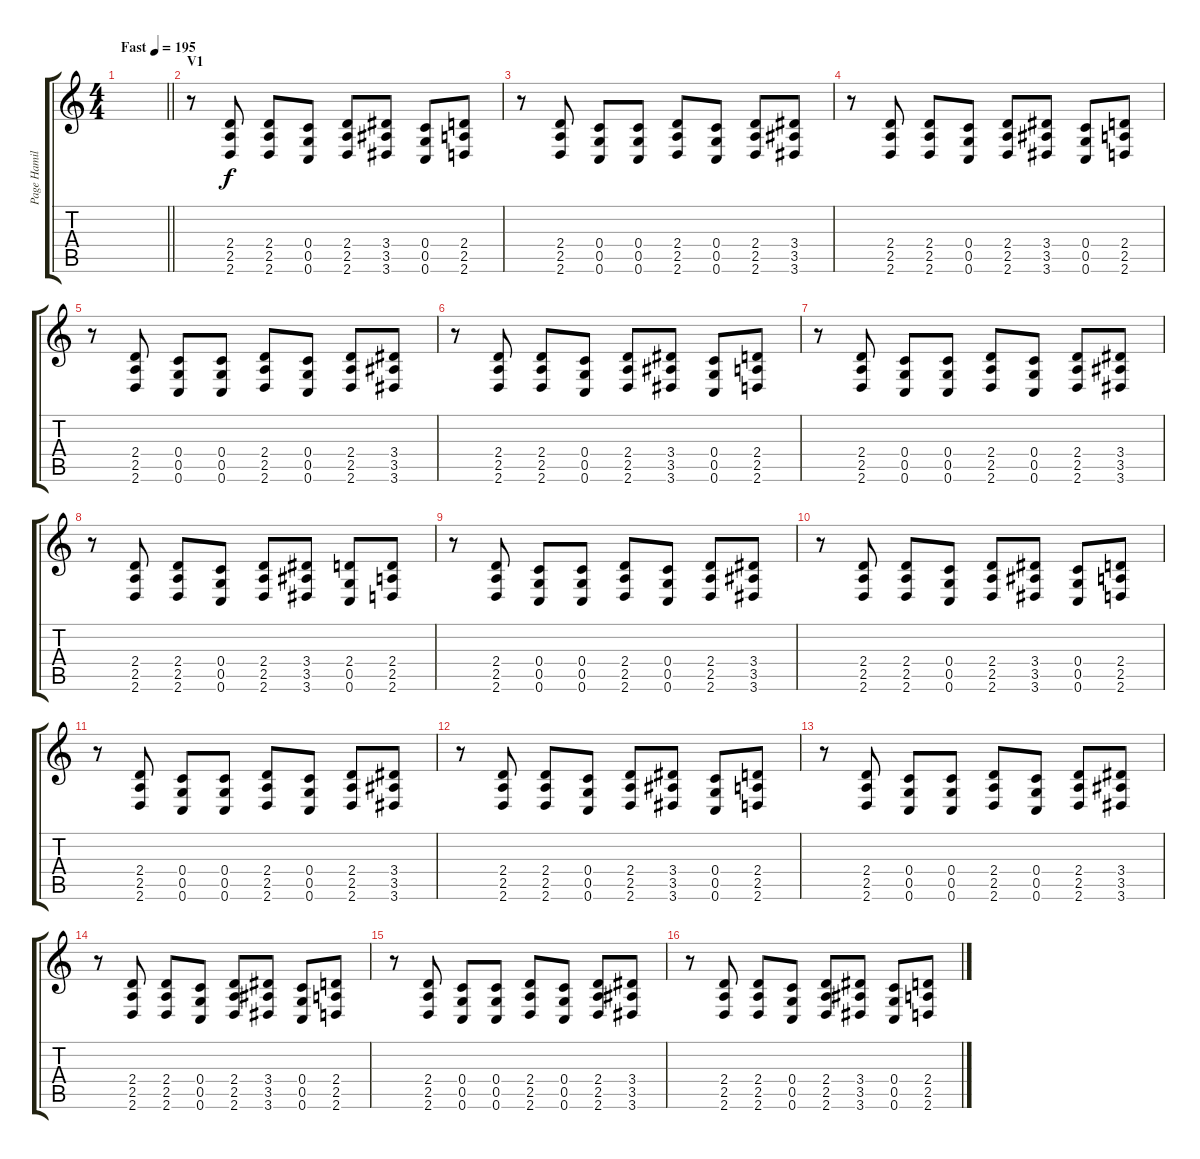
\track ("Page Hamilton" "Page Hamil") {instrument overdrivenguitar}
\staff {score tabs}
\tuning (D4 A3 F3 C3 G2 C2) {hide}
\ts (4 4)
\tempo (195 "Fast")
\clef g2
\barLineRight lightlight
\ks c
|
\section ("" "V1")
r.8 (2.4 2.5 2.6).8 (2.4 2.5 2.6).8 (0.4 0.5 0.6).8 (2.4 2.5 2.6).8 (3.4 3.5 3.6).8 (0.4 0.5 0.6).8 (2.4 2.5 2.6).8 |
r.8 (2.4 2.5 2.6).8 (0.4 0.5 0.6).8 (0.4 0.5 0.6).8 (2.4 2.5 2.6).8 (0.4 0.5 0.6).8 (2.4 2.5 2.6).8 (3.4 3.5 3.6).8 |
r.8 (2.4 2.5 2.6).8 (2.4 2.5 2.6).8 (0.4 0.5 0.6).8 (2.4 2.5 2.6).8 (3.4 3.5 3.6).8 (0.4 0.5 0.6).8 (2.4 2.5 2.6).8 |
r.8 (2.4 2.5 2.6).8 (0.4 0.5 0.6).8 (0.4 0.5 0.6).8 (2.4 2.5 2.6).8 (0.4 0.5 0.6).8 (2.4 2.5 2.6).8 (3.4 3.5 3.6).8 |
r.8 (2.4 2.5 2.6).8 (2.4 2.5 2.6).8 (0.4 0.5 0.6).8 (2.4 2.5 2.6).8 (3.4 3.5 3.6).8 (0.4 0.5 0.6).8 (2.4 2.5 2.6).8 |
r.8 (2.4 2.5 2.6).8 (0.4 0.5 0.6).8 (0.4 0.5 0.6).8 (2.4 2.5 2.6).8 (0.4 0.5 0.6).8 (2.4 2.5 2.6).8 (3.4 3.5 3.6).8 |
r.8 (2.4 2.5 2.6).8 (2.4 2.5 2.6).8 (0.4 0.5 0.6).8 (2.4 2.5 2.6).8 (3.4 3.5 3.6).8 (2.4 0.5 0.6).8 (2.4 2.5 2.6).8 |
r.8 (2.4 2.5 2.6).8 (0.4 0.5 0.6).8 (0.4 0.5 0.6).8 (2.4 2.5 2.6).8 (0.4 0.5 0.6).8 (2.4 2.5 2.6).8 (3.4 3.5 3.6).8 |
r.8 (2.4 2.5 2.6).8 (2.4 2.5 2.6).8 (0.4 0.5 0.6).8 (2.4 2.5 2.6).8 (3.4 3.5 3.6).8 (0.4 0.5 0.6).8 (2.4 2.5 2.6).8 |
r.8 (2.4 2.5 2.6).8 (0.4 0.5 0.6).8 (0.4 0.5 0.6).8 (2.4 2.5 2.6).8 (0.4 0.5 0.6).8 (2.4 2.5 2.6).8 (3.4 3.5 3.6).8 |
r.8 (2.4 2.5 2.6).8 (2.4 2.5 2.6).8 (0.4 0.5 0.6).8 (2.4 2.5 2.6).8 (3.4 3.5 3.6).8 (0.4 0.5 0.6).8 (2.4 2.5 2.6).8 |
r.8 (2.4 2.5 2.6).8 (0.4 0.5 0.6).8 (0.4 0.5 0.6).8 (2.4 2.5 2.6).8 (0.4 0.5 0.6).8 (2.4 2.5 2.6).8 (3.4 3.5 3.6).8 |
r.8 (2.4 2.5 2.6).8 (2.4 2.5 2.6).8 (0.4 0.5 0.6).8 (2.4 2.5 2.6).8 (3.4 3.5 3.6).8 (0.4 0.5 0.6).8 (2.4 2.5 2.6).8 |
r.8 (2.4 2.5 2.6).8 (0.4 0.5 0.6).8 (0.4 0.5 0.6).8 (2.4 2.5 2.6).8 (0.4 0.5 0.6).8 (2.4 2.5 2.6).8 (3.4 3.5 3.6).8 |
r.8 (2.4 2.5 2.6).8 (2.4 2.5 2.6).8 (0.4 0.5 0.6).8 (2.4 2.5 2.6).8 (3.4 3.5 3.6).8 (0.4 0.5 0.6).8 (2.4 2.5 2.6).8
